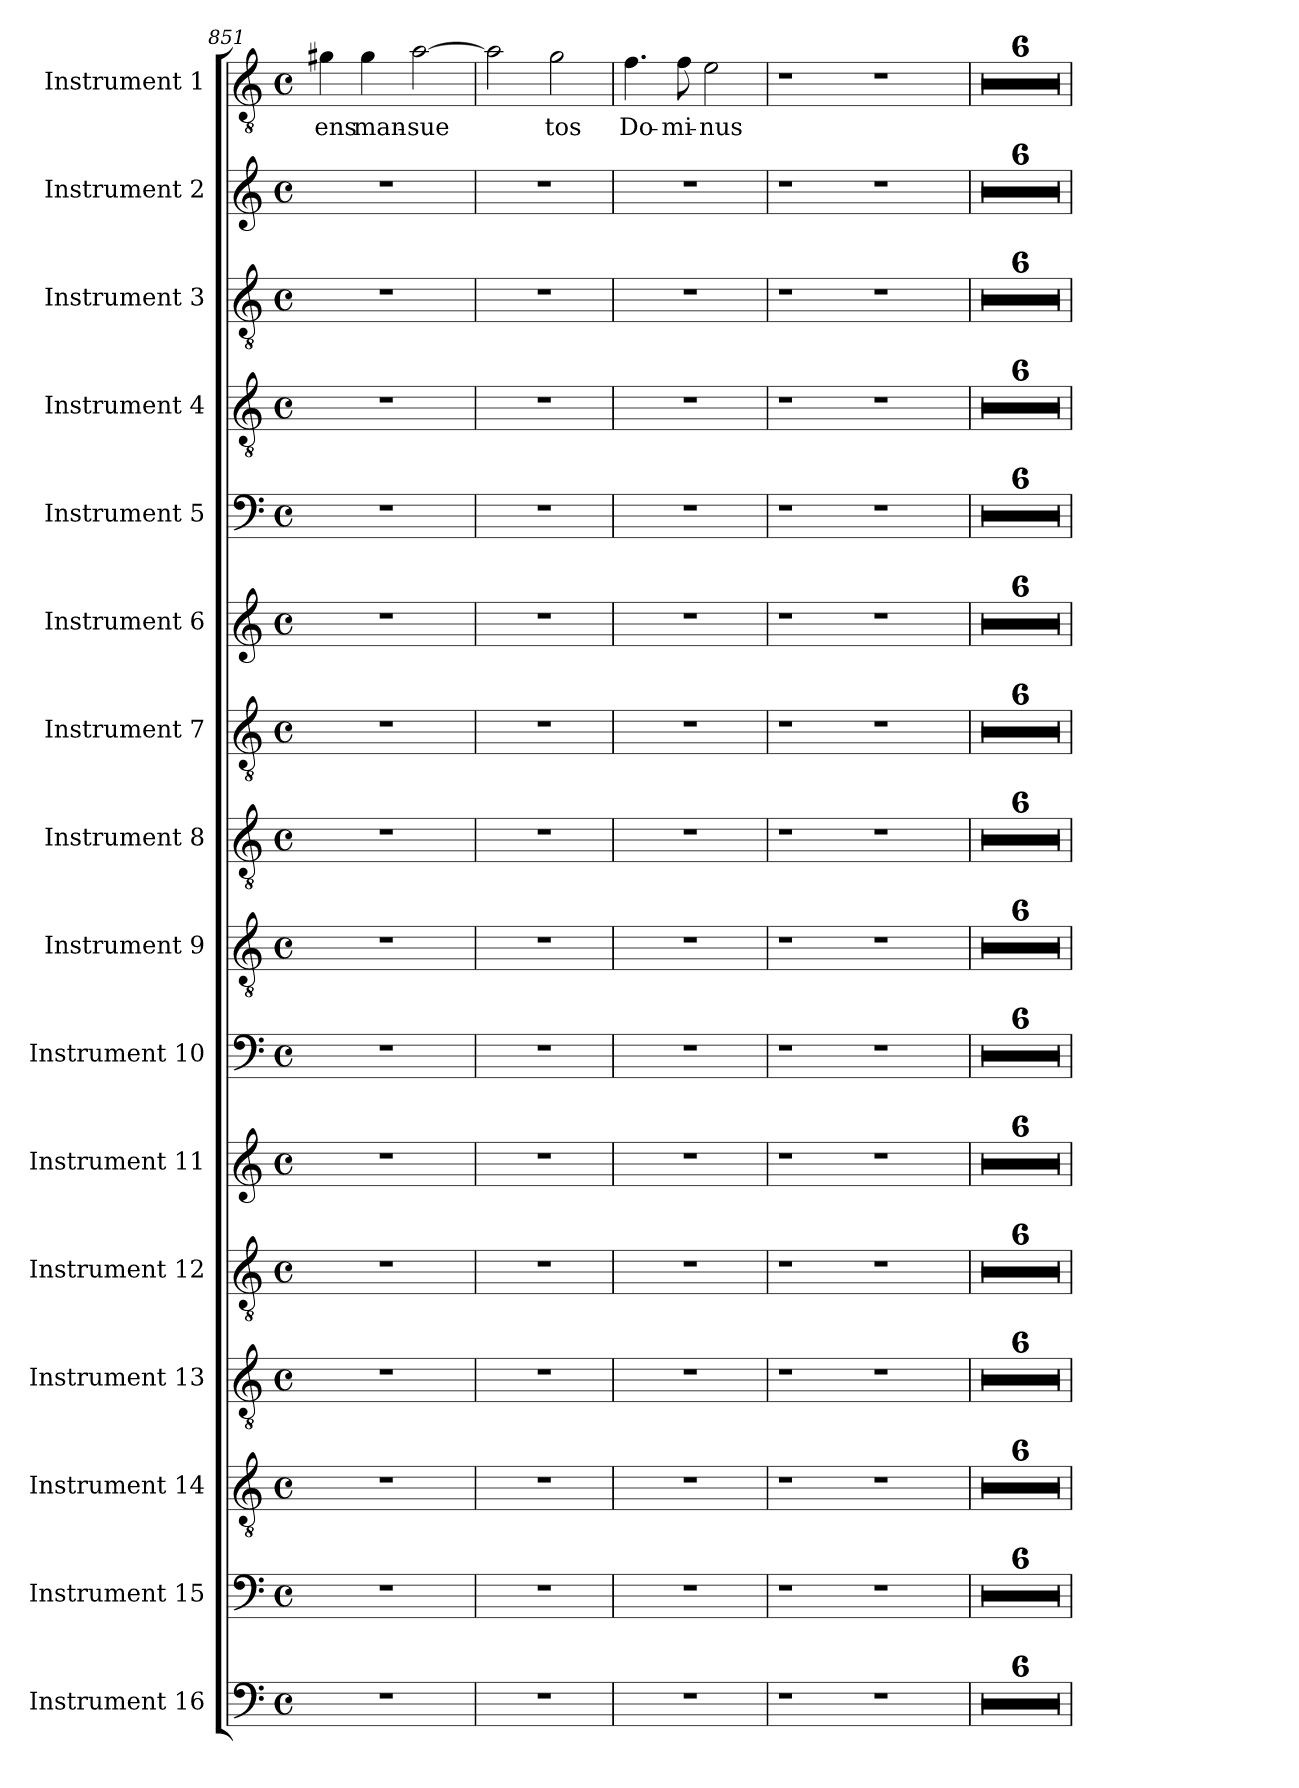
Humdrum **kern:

**kern	**kern	**kern	**kern	**kern	**kern	**kern	**kern	**kern	**kern	**kern	**kern	**kern	**kern	**kern	**kern	**text
*part16	*part15	*part14	*part13	*part12	*part11	*part10	*part9	*part8	*part7	*part6	*part5	*part4	*part3	*part2	*part1	*part1
*staff16	*staff15	*staff14	*staff13	*staff12	*staff11	*staff10	*staff9	*staff8	*staff7	*staff6	*staff5	*staff4	*staff3	*staff2	*staff1	*staff1
*I"Instrument 16	*I"Instrument 15	*I"Instrument 14	*I"Instrument 13	*I"Instrument 12	*I"Instrument 11	*I"Instrument 10	*I"Instrument 9	*I"Instrument 8	*I"Instrument 7	*I"Instrument 6	*I"Instrument 5	*I"Instrument 4	*I"Instrument 3	*I"Instrument 2	*I"Instrument 1	*
*clefF4	*clefF4	*clefGv2	*clefGv2	*clefGv2	*clefG2	*clefF4	*clefGv2	*clefGv2	*clefGv2	*clefG2	*clefF4	*clefGv2	*clefGv2	*clefG2	*clefGv2	*
*k[]	*k[]	*k[]	*k[]	*k[]	*k[]	*k[]	*k[]	*k[]	*k[]	*k[]	*k[]	*k[]	*k[]	*k[]	*k[]	*
*C:	*C:	*C:	*C:	*C:	*C:	*C:	*C:	*C:	*C:	*C:	*C:	*C:	*C:	*C:	*C:	*
*M4/4	*M4/4	*M4/4	*M4/4	*M4/4	*M4/4	*M4/4	*M4/4	*M4/4	*M4/4	*M4/4	*M4/4	*M4/4	*M4/4	*M4/4	*M4/4	*
*met(c)	*met(c)	*met(c)	*met(c)	*met(c)	*met(c)	*met(c)	*met(c)	*met(c)	*met(c)	*met(c)	*met(c)	*met(c)	*met(c)	*met(c)	*met(c)	*
=851	=851	=851	=851	=851	=851	=851	=851	=851	=851	=851	=851	=851	=851	=851	=851	=851
!	!	!	!	!	!	!	!	!	!	!	!	!	!	!	!	!LO:LY:b:cj
1r	1r	1r	1r	1r	1r	1r	1r	1r	1r	1r	1r	1r	1r	1r	4g#X\	-ens
!	!	!	!	!	!	!	!	!	!	!	!	!	!	!	!	!LO:LY:b:cj
.	.	.	.	.	.	.	.	.	.	.	.	.	.	.	4g#\	man-
!	!	!	!	!	!	!	!	!	!	!	!	!	!	!	!	!LO:LY:b:cj
.	.	.	.	.	.	.	.	.	.	.	.	.	.	.	[>2a\	-sue-
=852	=852	=852	=852	=852	=852	=852	=852	=852	=852	=852	=852	=852	=852	=852	=852	=852
!	!	!	!	!	!	!	!	!	!	!	!	!	!	!	!	!LO:LY:b:cj
1r	1r	1r	1r	1r	1r	1r	1r	1r	1r	1r	1r	1r	1r	1r	2a\]	--
!	!	!	!	!	!	!	!	!	!	!	!	!	!	!	!	!LO:LY:b:cj
.	.	.	.	.	.	.	.	.	.	.	.	.	.	.	2g\	-tos
=853	=853	=853	=853	=853	=853	=853	=853	=853	=853	=853	=853	=853	=853	=853	=853	=853
!	!	!	!	!	!	!	!	!	!	!	!	!	!	!	!	!LO:LY:b:cj
1r	1r	1r	1r	1r	1r	1r	1r	1r	1r	1r	1r	1r	1r	1r	4.f\	Do-
!	!	!	!	!	!	!	!	!	!	!	!	!	!	!	!	!LO:LY:b:cj
.	.	.	.	.	.	.	.	.	.	.	.	.	.	.	8f\	-mi-
!	!	!	!	!	!	!	!	!	!	!	!	!	!	!	!	!LO:LY:b:cj
.	.	.	.	.	.	.	.	.	.	.	.	.	.	.	2e\	-nus
=854	=854	=854	=854	=854	=854	=854	=854	=854	=854	=854	=854	=854	=854	=854	=854	=854
1r	1r	1r	1r	1r	1r	1r	1r	1r	1r	1r	1r	1r	1r	1r	1r	.
1r	1r	1r	1r	1r	1r	1r	1r	1r	1r	1r	1r	1r	1r	1r	1r	.
=855	=855	=855	=855	=855	=855	=855	=855	=855	=855	=855	=855	=855	=855	=855	=855	=855
1r	1r	1r	1r	1r	1r	1r	1r	1r	1r	1r	1r	1r	1r	1r	1r	.
=856	=856	=856	=856	=856	=856	=856	=856	=856	=856	=856	=856	=856	=856	=856	=856	=856
1r	1r	1r	1r	1r	1r	1r	1r	1r	1r	1r	1r	1r	1r	1r	1r	.
=857	=857	=857	=857	=857	=857	=857	=857	=857	=857	=857	=857	=857	=857	=857	=857	=857
1r	1r	1r	1r	1r	1r	1r	1r	1r	1r	1r	1r	1r	1r	1r	1r	.
=858	=858	=858	=858	=858	=858	=858	=858	=858	=858	=858	=858	=858	=858	=858	=858	=858
1r	1r	1r	1r	1r	1r	1r	1r	1r	1r	1r	1r	1r	1r	1r	1r	.
=859	=859	=859	=859	=859	=859	=859	=859	=859	=859	=859	=859	=859	=859	=859	=859	=859
1r	1r	1r	1r	1r	1r	1r	1r	1r	1r	1r	1r	1r	1r	1r	1r	.
=860	=860	=860	=860	=860	=860	=860	=860	=860	=860	=860	=860	=860	=860	=860	=860	=860
1r	1r	1r	1r	1r	1r	1r	1r	1r	1r	1r	1r	1r	1r	1r	1r	.
=	=	=	=	=	=	=	=	=	=	=	=	=	=	=	=	=
*-	*-	*-	*-	*-	*-	*-	*-	*-	*-	*-	*-	*-	*-	*-	*-	*-
